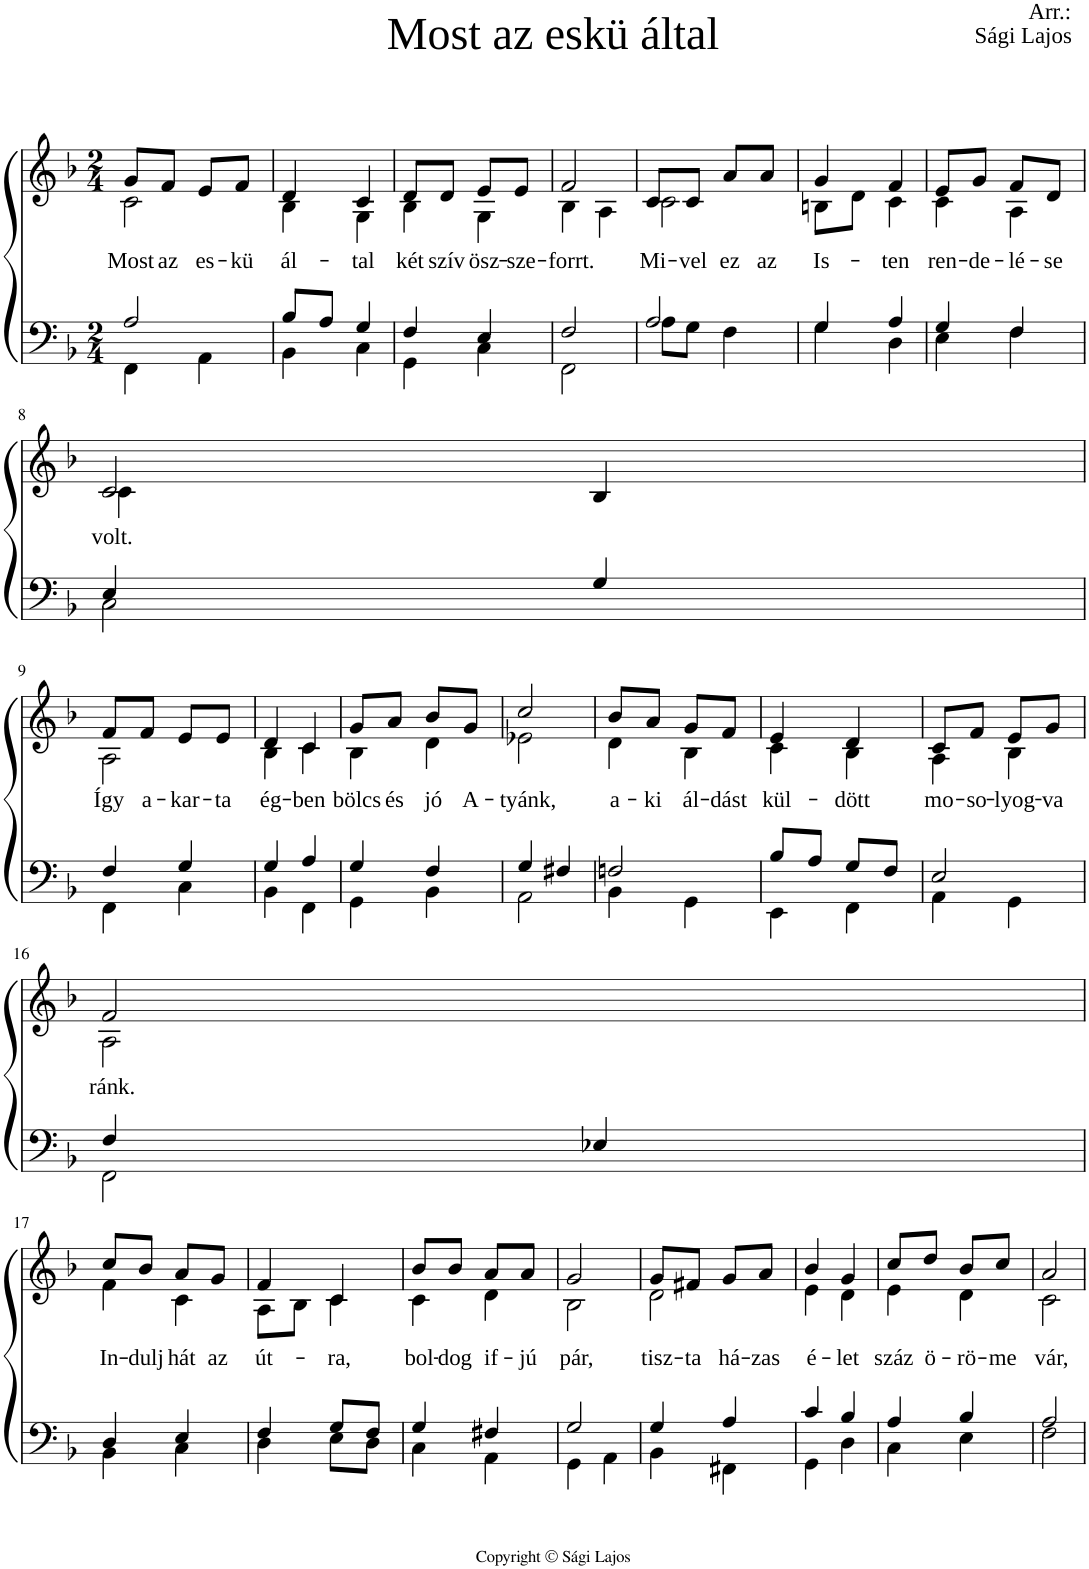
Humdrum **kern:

**kern	**kern	**text
*part1	*part1	*part1
*staff2	*staff1	*staff1
*I"Piano	*	*
*I'Pno.	*	*
*clefF4	*clefG2	*
*k[b-]	*k[b-]	*
*M2/4	*M2/4	*
=1	=1	=1
*^	*	*
!	!	!	!LO:LY:b
*	*	*^	*
2A/	4FF\	8g/L	2c\	Most
!	!	!	!	!LO:LY:b
.	.	8f/J	.	az
!	!	!	!	!LO:LY:b
.	4AA\	8e/L	.	es-
!	!	!	!	!LO:LY:b
.	.	8f/J	.	-kü
=2	=2	=2	=2	=2
!	!	!	!	!LO:LY:b
8B-/L	4BB-\	4d/	4B-\	ál-
8A/J	.	.	.	.
!	!	!	!	!LO:LY:b
4G/	4C\	4c/	4G\	-tal
=3	=3	=3	=3	=3
!	!	!	!	!LO:LY:b
4F/	4GG\	8d/L	4B-\	két
!	!	!	!	!LO:LY:b
.	.	8d/J	.	szív
!	!	!	!	!LO:LY:b
4E/	4C\	8e/L	4G\	ösz-
!	!	!	!	!LO:LY:b
.	.	8e/J	.	-sze-
=4	=4	=4	=4	=4
!	!	!	!	!LO:LY:b
2F/	2FF\	2f/	4B-\	-forrt.
.	.	.	4A\	.
=5	=5	=5	=5	=5
!	!	!	!	!LO:LY:b
2A/	8A\L	8c/L	2c\	Mi-
!	!	!	!	!LO:LY:b
.	8G\J	8c/J	.	-vel
!	!	!	!	!LO:LY:b
.	4F\	8a/L	.	ez
!	!	!	!	!LO:LY:b
.	.	8a/J	.	az
=6	=6	=6	=6	=6
!	!	!	!	!LO:LY:b
4G/	4G\	4g/	8Bn\L	Is-
.	.	.	8d\J	.
!	!	!	!	!LO:LY:b
4A/	4D\	4f/	4c\	-ten
=7	=7	=7	=7	=7
!	!	!	!	!LO:LY:b
4G/	4E\	8e/L	4c\	ren-
!	!	!	!	!LO:LY:b
.	.	8g/J	.	-de-
!	!	!	!	!LO:LY:b
4F/	4F\	8f/L	4A\	-lé-
!	!	!	!	!LO:LY:b
.	.	8d/J	.	-se
!!LO:LB:g=z	!!
=8	=8	=8	=8	=8
!	!	!	!	!LO:LY:b
4E/	2C\	2c/	4c\	volt.
4G/	.	.	4B-/	.
!!LO:LB:g=z	!!
=9	=9	=9	=9	=9
!	!	!	!	!LO:LY:b
4F/	4FF\	8f/L	2A\	Így
!	!	!	!	!LO:LY:b
.	.	8f/J	.	a-
!	!	!	!	!LO:LY:b
4G/	4C\	8e/L	.	-kar-
!	!	!	!	!LO:LY:b
.	.	8e/J	.	-ta
=10	=10	=10	=10	=10
!	!	!	!	!LO:LY:b
4G/	4BB-\	4d/	4B-\	ég-
!	!	!	!	!LO:LY:b
4A/	4FF\	4c/	4c\	-ben
=11	=11	=11	=11	=11
!	!	!	!	!LO:LY:b
4G/	4GG\	8g/L	4B-\	bölcs
!	!	!	!	!LO:LY:b
.	.	8a/J	.	és
!	!	!	!	!LO:LY:b
4F/	4BB-\	8b-/L	4d\	jó
!	!	!	!	!LO:LY:b
.	.	8g/J	.	A-
=12	=12	=12	=12	=12
!	!	!	!	!LO:LY:b
4G/	2AA\	2cc/	2e-X\	-tyánk,
4F#X/	.	.	.	.
=13	=13	=13	=13	=13
!	!	!	!	!LO:LY:b
2Fn/	4BB-\	8b-/L	4d\	a-
!	!	!	!	!LO:LY:b
.	.	8a/J	.	-ki
!	!	!	!	!LO:LY:b
.	4GG\	8g/L	4B-\	ál-
!	!	!	!	!LO:LY:b
.	.	8f/J	.	-dást
=14	=14	=14	=14	=14
!	!	!	!	!LO:LY:b
8B-/L	4EE\	4e/	4c\	kül-
8A/J	.	.	.	.
!	!	!	!	!LO:LY:b
8G/L	4FF\	4d/	4B-\	-dött
8F/J	.	.	.	.
=15	=15	=15	=15	=15
!	!	!	!	!LO:LY:b
2E/	4AA\	8c/L	4A\	mo-
!	!	!	!	!LO:LY:b
.	.	8f/J	.	-so-
!	!	!	!	!LO:LY:b
.	4GG\	8e/L	4B-\	-lyog-
!	!	!	!	!LO:LY:b
.	.	8g/J	.	-va
!!LO:LB:g=z	!!
=16	=16	=16	=16	=16
!	!	!	!	!LO:LY:b
4F/	2FF\	2f/	2A\	ránk.
4E-X/	.	.	.	.
!!LO:LB:g=z	!!
=17	=17	=17	=17	=17
!	!	!	!	!LO:LY:b
4D/	4BB-\	8cc/L	4f\	In-
!	!	!	!	!LO:LY:b
.	.	8b-/J	.	-dulj
!	!	!	!	!LO:LY:b
4E/	4C\	8a/L	4c\	hát
!	!	!	!	!LO:LY:b
.	.	8g/J	.	az
=18	=18	=18	=18	=18
!	!	!	!	!LO:LY:b
4F/	4D\	4f/	8A\L	út-
.	.	.	8B-\J	.
!	!	!	!	!LO:LY:b
8G/L	8E\L	4c/	4c\	-ra,
8F/J	8D\J	.	.	.
=19	=19	=19	=19	=19
!	!	!	!	!LO:LY:b
4G/	4C\	8b-/L	4c\	bol-
!	!	!	!	!LO:LY:b
.	.	8b-/J	.	-dog
!	!	!	!	!LO:LY:b
4F#X/	4AA\	8a/L	4d\	if-
!	!	!	!	!LO:LY:b
.	.	8a/J	.	-jú
=20	=20	=20	=20	=20
!	!	!	!	!LO:LY:b
2G/	4GG\	2g/	2B-\	pár,
.	4AA\	.	.	.
=21	=21	=21	=21	=21
!	!	!	!	!LO:LY:b
4G/	4BB-\	8g/L	2d\	tisz-
!	!	!	!	!LO:LY:b
.	.	8f#X/J	.	-ta
!	!	!	!	!LO:LY:b
4A/	4FF#X\	8g/L	.	há-
!	!	!	!	!LO:LY:b
.	.	8a/J	.	-zas
=22	=22	=22	=22	=22
!	!	!	!	!LO:LY:b
4c/	4GG\	4b-/	4e\	é-
!	!	!	!	!LO:LY:b
4B-/	4D\	4g/	4d\	-let
=23	=23	=23	=23	=23
!	!	!	!	!LO:LY:b
4A/	4C\	8cc/L	4e\	száz
!	!	!	!	!LO:LY:b
.	.	8dd/J	.	ö-
!	!	!	!	!LO:LY:b
4B-/	4E\	8b-/L	4d\	-rö-
!	!	!	!	!LO:LY:b
.	.	8cc/J	.	-me
=24	=24	=24	=24	=24
!	!	!	!	!LO:LY:b
2A/	2F\	2a/	2c\	vár,
*v	*v	*	*	*
*	*v	*v	*
=	=	=
*-	*-	*-
